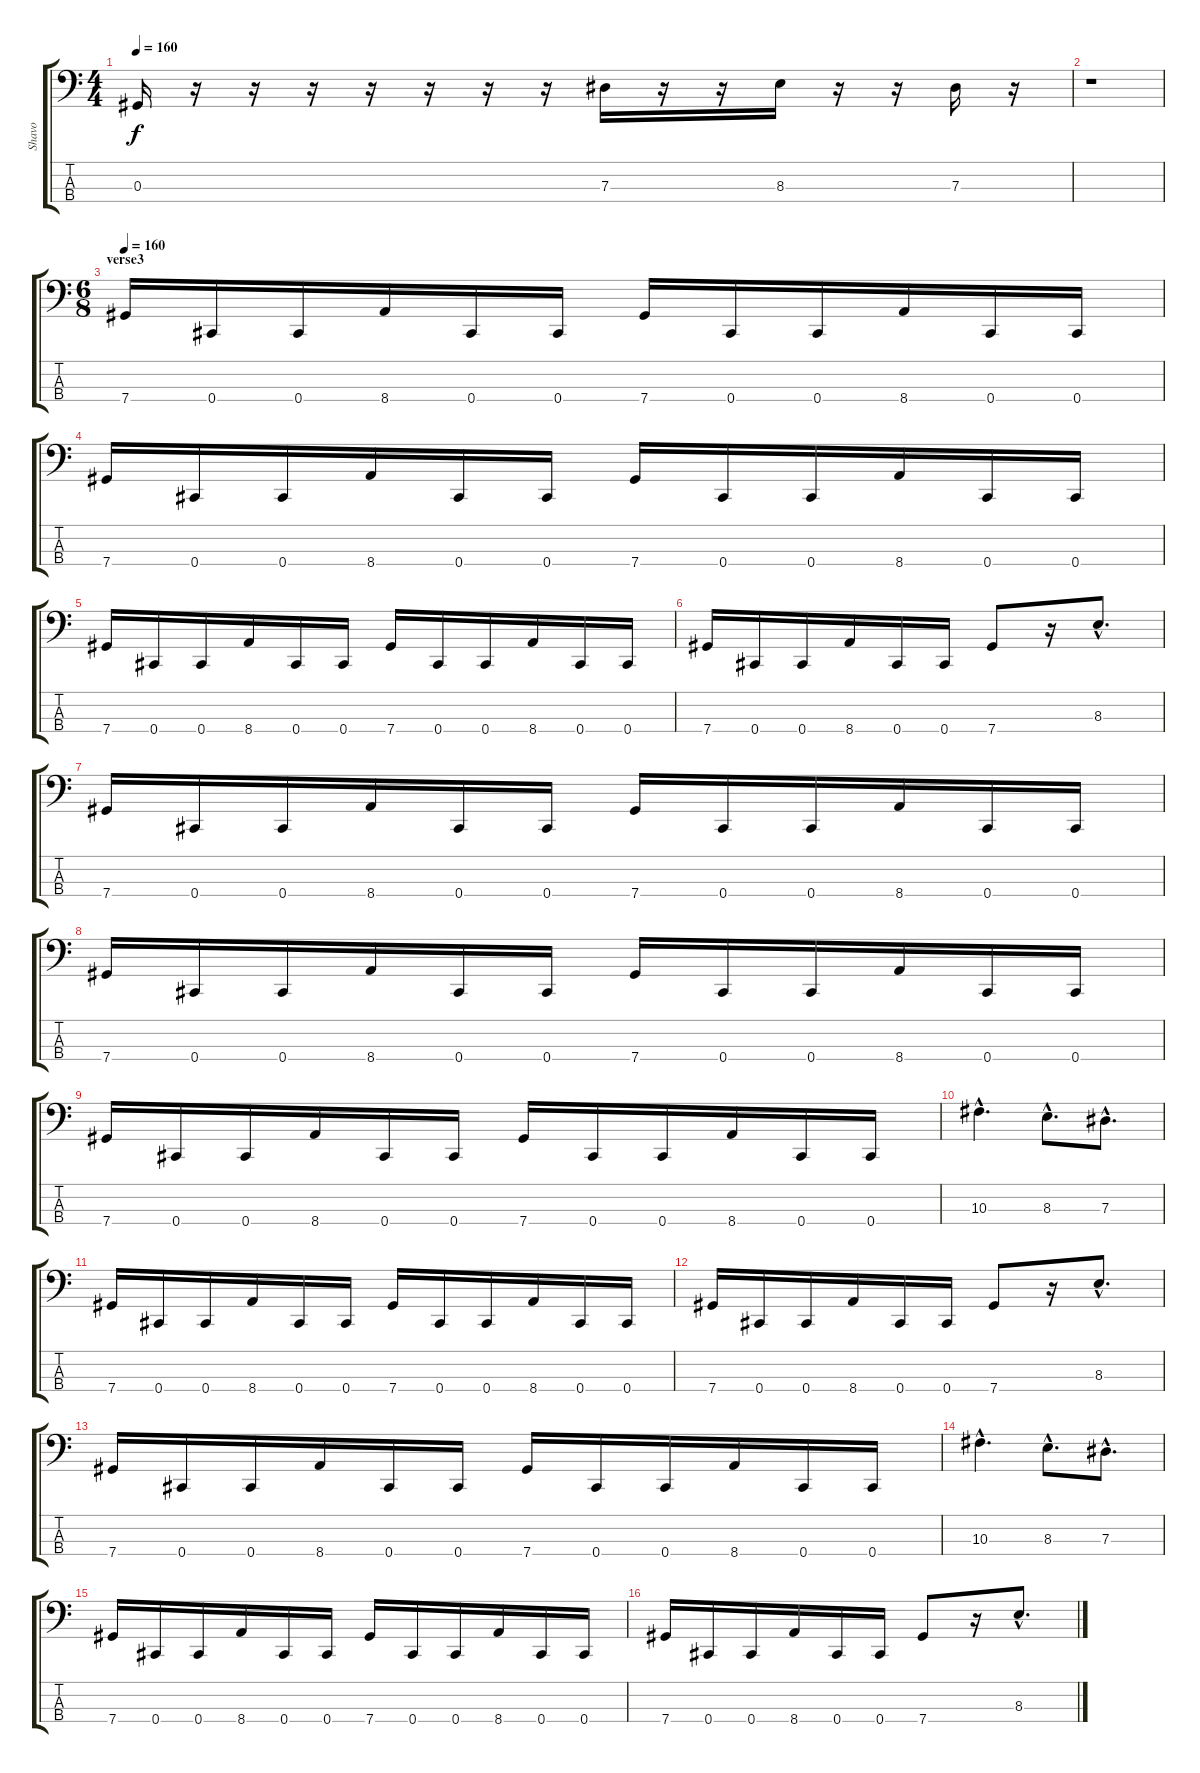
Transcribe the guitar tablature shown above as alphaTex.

\track ("Shavo" "Shavo") {instrument electricbasspick}
\staff {score tabs}
\tuning (Gb2 Db2 Ab1 Db1) {hide}
\ts (4 4)
\tempo 160
\clef f4
\ks c
0.3.16{dy f} r.16 r.16 r.16 r.16 r.16 r.16 r.16 7.3.16 r.16 r.16 8.3.16 r.16 r.16 7.3.16 r.16 |
r.1 |
\ts (6 8)
\section ("" "verse3")
\tempo 160
7.4.16 0.4.16 0.4.16 8.4.16 0.4.16 0.4.16 7.4.16 0.4.16 0.4.16 8.4.16 0.4.16 0.4.16 |
7.4.16 0.4.16 0.4.16 8.4.16 0.4.16 0.4.16 7.4.16 0.4.16 0.4.16 8.4.16 0.4.16 0.4.16 |
7.4.16 0.4.16 0.4.16 8.4.16 0.4.16 0.4.16 7.4.16 0.4.16 0.4.16 8.4.16 0.4.16 0.4.16 |
7.4.16 0.4.16 0.4.16 8.4.16 0.4.16 0.4.16 7.4.8 r.16 8.3{hac}.8{d} |
7.4.16 0.4.16 0.4.16 8.4.16 0.4.16 0.4.16 7.4.16 0.4.16 0.4.16 8.4.16 0.4.16 0.4.16 |
7.4.16 0.4.16 0.4.16 8.4.16 0.4.16 0.4.16 7.4.16 0.4.16 0.4.16 8.4.16 0.4.16 0.4.16 |
7.4.16 0.4.16 0.4.16 8.4.16 0.4.16 0.4.16 7.4.16 0.4.16 0.4.16 8.4.16 0.4.16 0.4.16 |
10.3{hac}.4{d} 8.3{hac}.8{d} 7.3{hac}.8{d} |
7.4.16 0.4.16 0.4.16 8.4.16 0.4.16 0.4.16 7.4.16 0.4.16 0.4.16 8.4.16 0.4.16 0.4.16 |
7.4.16 0.4.16 0.4.16 8.4.16 0.4.16 0.4.16 7.4.8 r.16 8.3{hac}.8{d} |
7.4.16 0.4.16 0.4.16 8.4.16 0.4.16 0.4.16 7.4.16 0.4.16 0.4.16 8.4.16 0.4.16 0.4.16 |
10.3{hac}.4{d} 8.3{hac}.8{d} 7.3{hac}.8{d} |
7.4.16 0.4.16 0.4.16 8.4.16 0.4.16 0.4.16 7.4.16 0.4.16 0.4.16 8.4.16 0.4.16 0.4.16 |
7.4.16 0.4.16 0.4.16 8.4.16 0.4.16 0.4.16 7.4.8 r.16 8.3{hac}.8{d}
